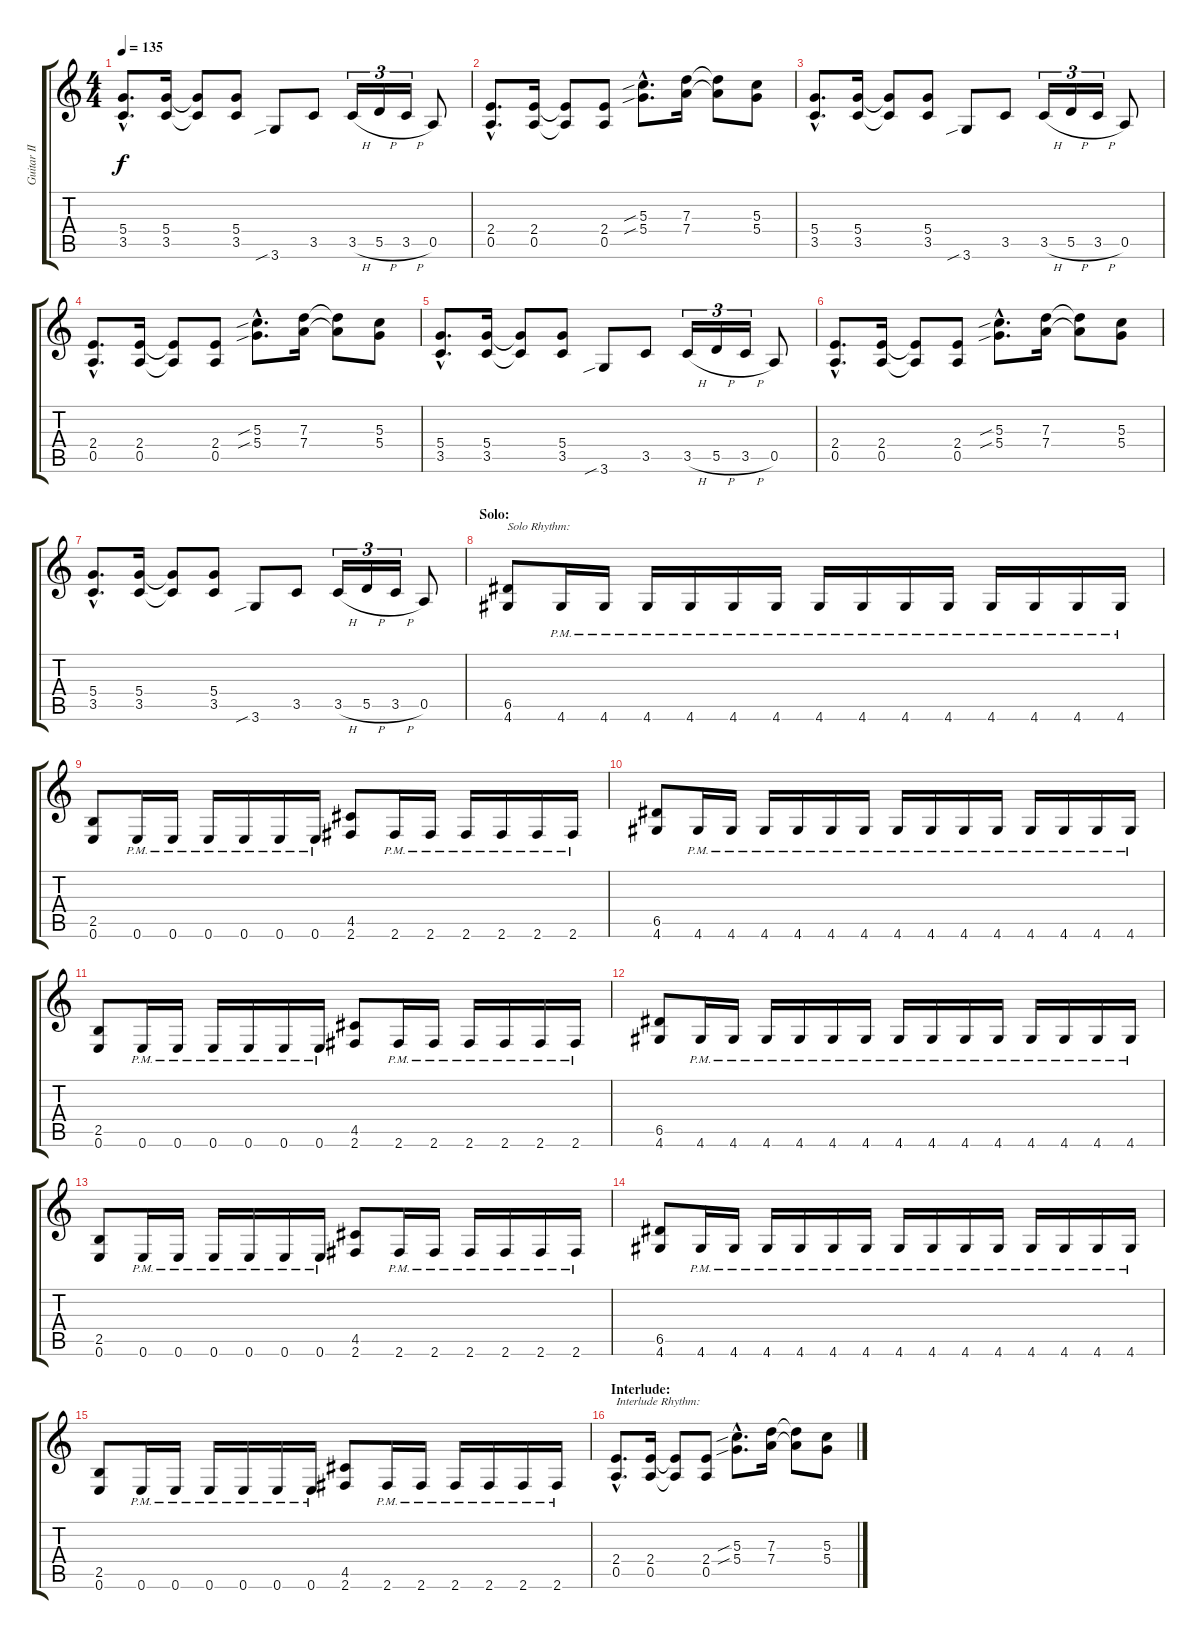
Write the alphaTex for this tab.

\track ("Guitar II" "Guitar II") {instrument distortionguitar}
\staff {score tabs}
\tuning (E4 B3 G3 D3 A2 E2) {hide}
\ts (4 4)
\tempo 135
\clef g2
\ks c
(5.4{hac} 3.5{hac}).8{d dy f} (5.4 3.5).16 (5.4{t} 3.5{t}).8 (5.4 3.5).8 3.6{sib}.8 3.5.8 3.5{h}.16{tu (3 2)} 5.5{h}.16{tu (3 2)} 3.5{h}.16{tu (3 2)} 0.5.8 |
(2.4{hac} 0.5{hac}).8{d} (2.4 0.5).16 (2.4{t} 0.5{t}).8 (2.4 0.5).8 (5.3{sib hac} 5.4{sib hac}).8{d} (7.3 7.4).16 (7.3{t} 7.4{t}).8 (5.3 5.4).8 |
(5.4{hac} 3.5{hac}).8{d} (5.4 3.5).16 (5.4{t} 3.5{t}).8 (5.4 3.5).8 3.6{sib}.8 3.5.8 3.5{h}.16{tu (3 2)} 5.5{h}.16{tu (3 2)} 3.5{h}.16{tu (3 2)} 0.5.8 |
(2.4{hac} 0.5{hac}).8{d} (2.4 0.5).16 (2.4{t} 0.5{t}).8 (2.4 0.5).8 (5.3{sib hac} 5.4{sib hac}).8{d} (7.3 7.4).16 (7.3{t} 7.4{t}).8 (5.3 5.4).8 |
(5.4{hac} 3.5{hac}).8{d} (5.4 3.5).16 (5.4{t} 3.5{t}).8 (5.4 3.5).8 3.6{sib}.8 3.5.8 3.5{h}.16{tu (3 2)} 5.5{h}.16{tu (3 2)} 3.5{h}.16{tu (3 2)} 0.5.8 |
(2.4{hac} 0.5{hac}).8{d} (2.4 0.5).16 (2.4{t} 0.5{t}).8 (2.4 0.5).8 (5.3{sib hac} 5.4{sib hac}).8{d} (7.3 7.4).16 (7.3{t} 7.4{t}).8 (5.3 5.4).8 |
(5.4{hac} 3.5{hac}).8{d} (5.4 3.5).16 (5.4{t} 3.5{t}).8 (5.4 3.5).8 3.6{sib}.8 3.5.8 3.5{h}.16{tu (3 2)} 5.5{h}.16{tu (3 2)} 3.5{h}.16{tu (3 2)} 0.5.8 |
\section ("" "Solo:")
(6.5 4.6).8{txt "Solo Rhythm:"} 4.6{pm}.16 4.6{pm}.16 4.6{pm}.16 4.6{pm}.16 4.6{pm}.16 4.6{pm}.16 4.6{pm}.16 4.6{pm}.16 4.6{pm}.16 4.6{pm}.16 4.6{pm}.16 4.6{pm}.16 4.6{pm}.16 4.6{pm}.16 |
(2.5 0.6).8 0.6{pm}.16 0.6{pm}.16 0.6{pm}.16 0.6{pm}.16 0.6{pm}.16 0.6{pm}.16 (4.5 2.6).8 2.6{pm}.16 2.6{pm}.16 2.6{pm}.16 2.6{pm}.16 2.6{pm}.16 2.6{pm}.16 |
(6.5 4.6).8 4.6{pm}.16 4.6{pm}.16 4.6{pm}.16 4.6{pm}.16 4.6{pm}.16 4.6{pm}.16 4.6{pm}.16 4.6{pm}.16 4.6{pm}.16 4.6{pm}.16 4.6{pm}.16 4.6{pm}.16 4.6{pm}.16 4.6{pm}.16 |
(2.5 0.6).8 0.6{pm}.16 0.6{pm}.16 0.6{pm}.16 0.6{pm}.16 0.6{pm}.16 0.6{pm}.16 (4.5 2.6).8 2.6{pm}.16 2.6{pm}.16 2.6{pm}.16 2.6{pm}.16 2.6{pm}.16 2.6{pm}.16 |
(6.5 4.6).8 4.6{pm}.16 4.6{pm}.16 4.6{pm}.16 4.6{pm}.16 4.6{pm}.16 4.6{pm}.16 4.6{pm}.16 4.6{pm}.16 4.6{pm}.16 4.6{pm}.16 4.6{pm}.16 4.6{pm}.16 4.6{pm}.16 4.6{pm}.16 |
(2.5 0.6).8 0.6{pm}.16 0.6{pm}.16 0.6{pm}.16 0.6{pm}.16 0.6{pm}.16 0.6{pm}.16 (4.5 2.6).8 2.6{pm}.16 2.6{pm}.16 2.6{pm}.16 2.6{pm}.16 2.6{pm}.16 2.6{pm}.16 |
(6.5 4.6).8 4.6{pm}.16 4.6{pm}.16 4.6{pm}.16 4.6{pm}.16 4.6{pm}.16 4.6{pm}.16 4.6{pm}.16 4.6{pm}.16 4.6{pm}.16 4.6{pm}.16 4.6{pm}.16 4.6{pm}.16 4.6{pm}.16 4.6{pm}.16 |
(2.5 0.6).8 0.6{pm}.16 0.6{pm}.16 0.6{pm}.16 0.6{pm}.16 0.6{pm}.16 0.6{pm}.16 (4.5 2.6).8 2.6{pm}.16 2.6{pm}.16 2.6{pm}.16 2.6{pm}.16 2.6{pm}.16 2.6{pm}.16 |
\section ("" "Interlude:")
(2.4{hac} 0.5{hac}).8{d txt "Interlude Rhythm:"} (2.4 0.5).16 (2.4{t} 0.5{t}).8 (2.4 0.5).8 (5.3{sib hac} 5.4{sib hac}).8{d} (7.3 7.4).16 (7.3{t} 7.4{t}).8 (5.3 5.4).8
